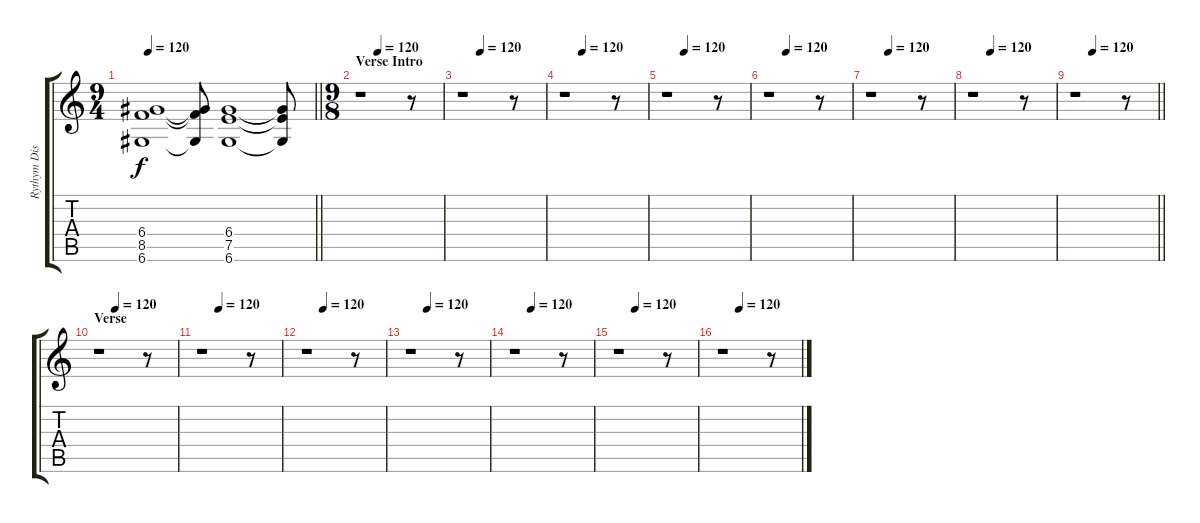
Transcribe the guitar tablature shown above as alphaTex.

\track ("Rythym Distorted" "Rythym Dis") {instrument distortionguitar}
\staff {score tabs}
\tuning (E4 B3 G3 D3 A2 D2) {hide}
\ts (9 4)
\tempo 120
\clef g2
\barLineRight lightlight
\ks c
(6.4 8.5 6.6).1{dy f} (6.4{t} 8.5{t} 6.6{t}).8 (6.4 7.5 6.6).1 (6.4{t} 7.5{t} 6.6{t}).8 |
\ts (9 8)
\section ("" "Verse Intro")
\tempo (120 0.2222222222222222)
r.1 r.8 |
\tempo (120 0.2222222222222222)
r.1 r.8 |
\tempo (120 0.2222222222222222)
r.1 r.8 |
\tempo (120 0.2222222222222222)
r.1 r.8 |
\tempo (120 0.2222222222222222)
r.1 r.8 |
\tempo (120 0.2222222222222222)
r.1 r.8 |
\tempo (120 0.2222222222222222)
r.1 r.8 |
\tempo (120 0.2222222222222222)
\barLineRight lightlight
r.1 r.8 |
\section ("" "Verse")
\tempo (120 0.2222222222222222)
r.1 r.8 |
\tempo (120 0.2222222222222222)
r.1 r.8 |
\tempo (120 0.2222222222222222)
r.1 r.8 |
\tempo (120 0.2222222222222222)
r.1 r.8 |
\tempo (120 0.2222222222222222)
r.1 r.8 |
\tempo (120 0.2222222222222222)
r.1 r.8 |
\tempo (120 0.2222222222222222)
r.1 r.8
